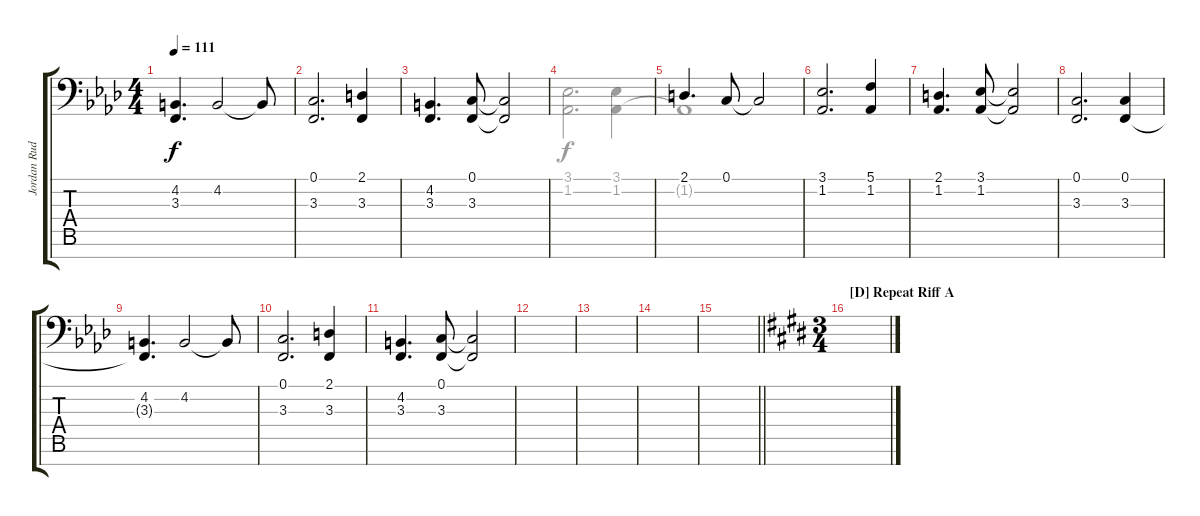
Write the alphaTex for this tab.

\track ("Jordan Rudess - Left Hand" "Jordan Rud") {instrument lead2sawtooth}
\staff {score tabs}
\tuning (C3 G2 D2 A1 E1 B0 F0) {hide}
\voice
\ts (4 4)
\tempo 111
\clef f4
\ks ab
(4.2 3.3{t}).4{d dy f} 4.2.2 4.2{t}.8 |
(0.1 3.3).2{d} (2.1 3.3).4 |
(4.2 3.3).4{d} (0.1 3.3).8 (0.1{t} 3.3{t}).2 |
|
2.1.4{d} 0.1.8 0.1{t}.2 |
(3.1 1.2).2{d} (5.1 1.2).4 |
(2.1 1.2).4{d} (3.1 1.2).8 (3.1{t} 1.2{t}).2 |
(0.1 3.3).2{d} (0.1 3.3).4 |
(4.2 3.3{t}).4{d} 4.2.2 4.2{t}.8 |
(0.1 3.3).2{d} (2.1 3.3).4 |
(4.2 3.3).4{d} (0.1 3.3).8 (0.1{t} 3.3{t}).2 |
|
|
|
\barLineRight lightlight
|
\ts (3 4)
\section ("" "[D] Repeat Riff A ")
\ks e
\voice
\clef f4
\ottava regular
\simile none
\ks ab
|
|
|
(3.1 1.2).2{d} (3.1 1.2).4 |
1.2{t}.1 |
|
|
|
|
|
|
|
|
|
\barLineRight lightlight
|
\ks e
